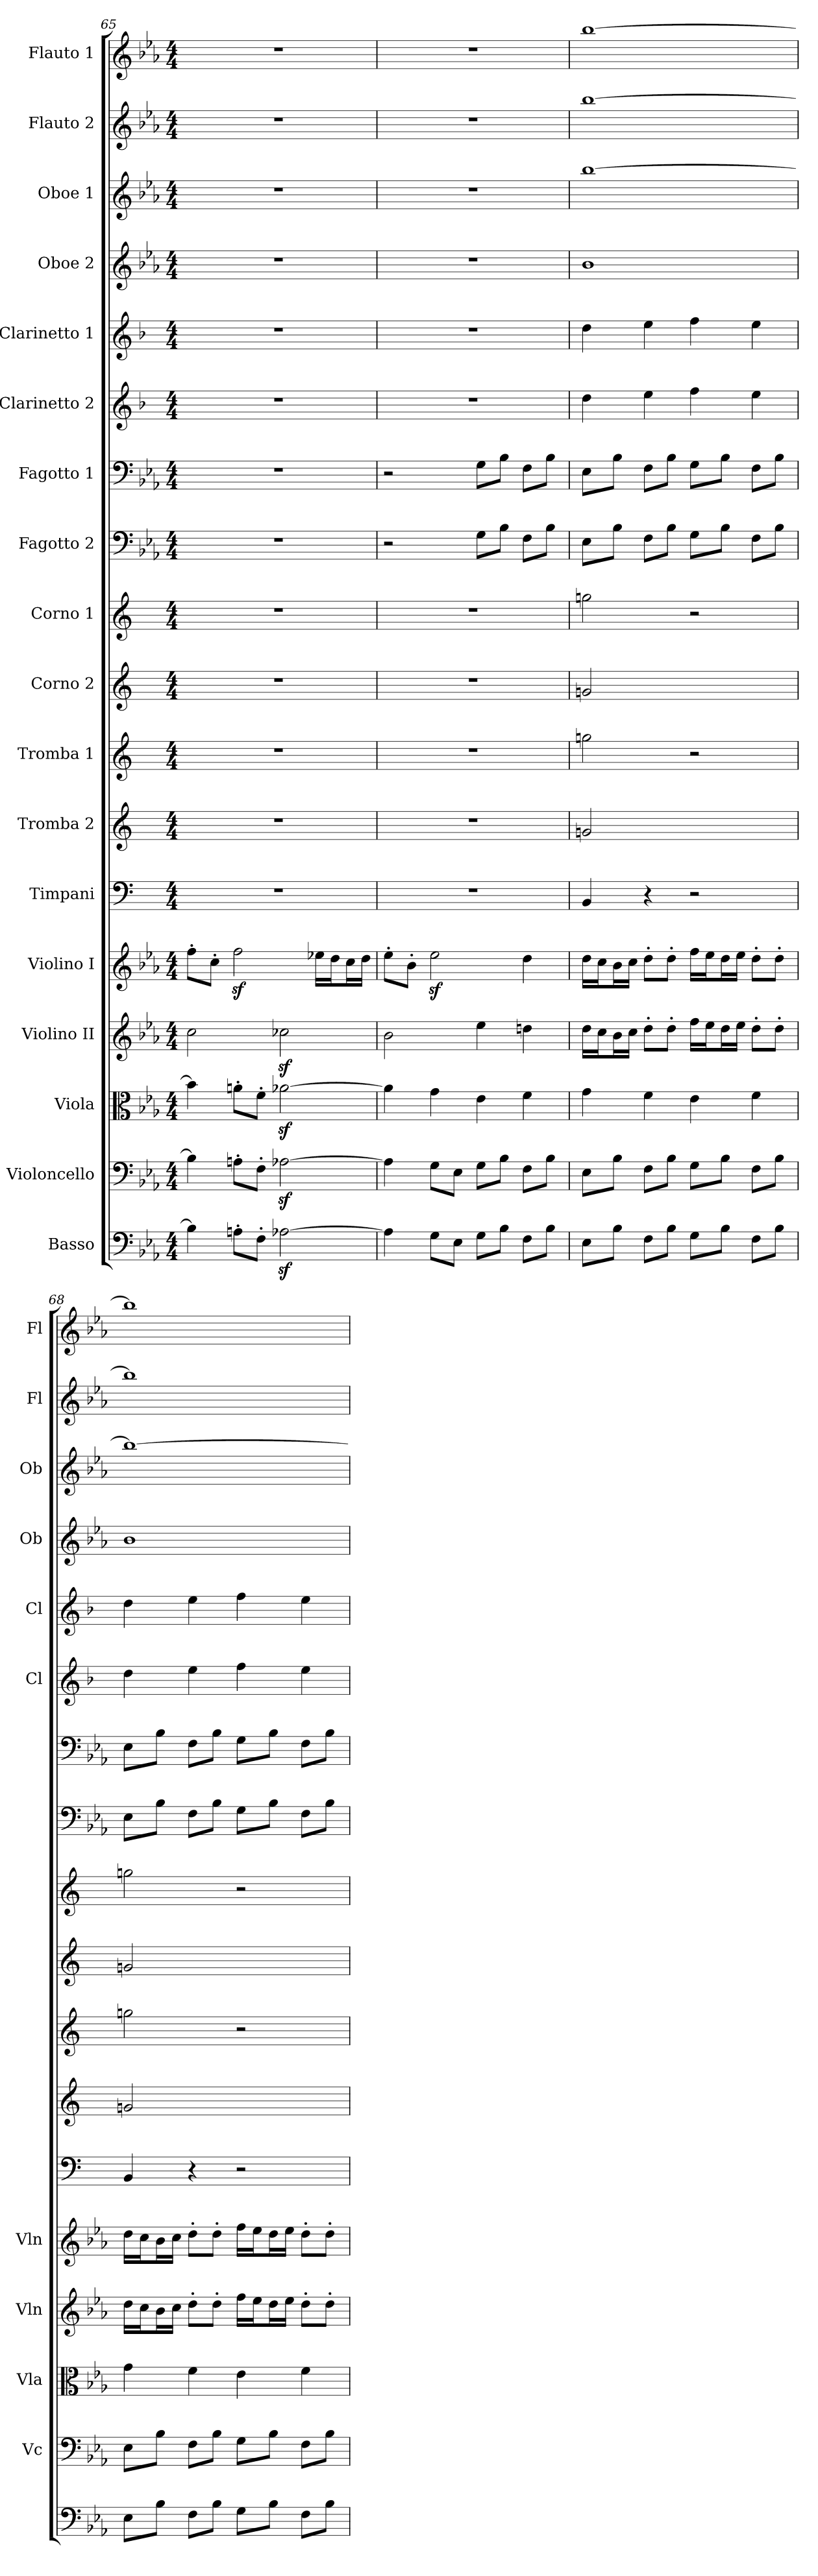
**kern	**kern	**kern	**kern	**kern	**kern	**kern	**kern	**kern	**kern	**kern	**kern	**kern	**kern	**kern	**kern	**kern	**kern
*part18	*part17	*part16	*part15	*part14	*part13	*part12	*part11	*part10	*part9	*part8	*part7	*part6	*part5	*part4	*part3	*part2	*part1
*staff18	*staff17	*staff16	*staff15	*staff14	*staff13	*staff12	*staff11	*staff10	*staff9	*staff8	*staff7	*staff6	*staff5	*staff4	*staff3	*staff2	*staff1
*I"Basso	*I"Violoncello	*I"Viola	*I"Violino II	*I"Violino I	*I"Timpani	*I"Tromba 2	*I"Tromba 1	*I"Corno 2	*I"Corno 1	*I"Fagotto 2	*I"Fagotto 1	*I"Clarinetto 2	*I"Clarinetto 1	*I"Oboe 2	*I"Oboe 1	*I"Flauto 2	*I"Flauto 1
*	*I'Vc	*I'Vla	*I'Vln	*I'Vln	*	*	*	*	*	*	*	*I'Cl	*I'Cl	*I'Ob	*I'Ob	*I'Fl	*I'Fl
*clefF4	*clefF4	*clefC3	*clefG2	*clefG2	*clefF4	*clefG2	*clefG2	*clefG2	*clefG2	*clefF4	*clefF4	*clefG2	*clefG2	*clefG2	*clefG2	*clefG2	*clefG2
*ITrd7c12	*	*	*	*	*	*ITrd-2c-3	*ITrd-2c-3	*ITrd5c9	*ITrd5c9	*	*	*ITrd1c2	*ITrd1c2	*	*	*	*
*k[b-e-a-]	*k[b-e-a-]	*k[b-e-a-]	*k[b-e-a-]	*k[b-e-a-]	*	*	*	*	*	*k[b-e-a-]	*k[b-e-a-]	*k[b-e-a-]	*k[b-e-a-]	*k[b-e-a-]	*k[b-e-a-]	*k[b-e-a-]	*k[b-e-a-]
*M4/4	*M4/4	*M4/4	*M4/4	*M4/4	*M4/4	*M4/4	*M4/4	*M4/4	*M4/4	*M4/4	*M4/4	*M4/4	*M4/4	*M4/4	*M4/4	*M4/4	*M4/4
=65	=65	=65	=65	=65	=65	=65	=65	=65	=65	=65	=65	=65	=65	=65	=65	=65	=65
4BB-]	4B-]	4b-]	2cc	8ff'\L	1r	1r	1r	1r	1r	1r	1r	1r	1r	1r	1r	1r	1r
.	.	.	.	8cc'\J	.	.	.	.	.	.	.	.	.	.	.	.	.
8AAn'\L	8An'\L	8an'\L	.	2ffz	.	.	.	.	.	.	.	.	.	.	.	.	.
8FF'\J	8F'\J	8f'\J	.	.	.	.	.	.	.	.	.	.	.	.	.	.	.
[2AA-Xz	[2A-Xz	[2a-Xz	2cc-Xz	.	.	.	.	.	.	.	.	.	.	.	.	.	.
.	.	.	.	16ee-X\LL	.	.	.	.	.	.	.	.	.	.	.	.	.
.	.	.	.	16dd\J	.	.	.	.	.	.	.	.	.	.	.	.	.
.	.	.	.	16cc\L	.	.	.	.	.	.	.	.	.	.	.	.	.
.	.	.	.	16dd\JJ	.	.	.	.	.	.	.	.	.	.	.	.	.
=66	=66	=66	=66	=66	=66	=66	=66	=66	=66	=66	=66	=66	=66	=66	=66	=66	=66
4AA-]	4A-]	4a-]	2b-	8ee-'\L	1r	1r	1r	1r	1r	2r	2r	1r	1r	1r	1r	1r	1r
.	.	.	.	8b-'\J	.	.	.	.	.	.	.	.	.	.	.	.	.
8GG\L	8G\L	4g	.	2ee-z	.	.	.	.	.	.	.	.	.	.	.	.	.
8EE-\J	8E-\J	.	.	.	.	.	.	.	.	.	.	.	.	.	.	.	.
8GG\L	8G\L	4e-	4ee-	.	.	.	.	.	.	8G\L	8G\L	.	.	.	.	.	.
8BB-\J	8B-\J	.	.	.	.	.	.	.	.	8B-\J	8B-\J	.	.	.	.	.	.
8FF\L	8F\L	4f	4ddn	4dd	.	.	.	.	.	8F\L	8F\L	.	.	.	.	.	.
8BB-\J	8B-\J	.	.	.	.	.	.	.	.	8B-\J	8B-\J	.	.	.	.	.	.
=67	=67	=67	=67	=67	=67	=67	=67	=67	=67	=67	=67	=67	=67	=67	=67	=67	=67
8EE-\L	8E-\L	4g	16dd\LL	16dd\LL	4BB	2b-X	2bb-X	2B-X	2b-X	8E-\L	8E-\L	4cc	4cc	1b-	[1bb-	[1bb-	[1bb-
.	.	.	16cc\J	16cc\J	.	.	.	.	.	.	.	.	.	.	.	.	.
8BB-\J	8B-\J	.	16b-\L	16b-\L	.	.	.	.	.	8B-\J	8B-\J	.	.	.	.	.	.
.	.	.	16cc\JJ	16cc\JJ	.	.	.	.	.	.	.	.	.	.	.	.	.
8FF\L	8F\L	4f	8dd'\L	8dd'\L	4r	.	.	.	.	8F\L	8F\L	4dd	4dd	.	.	.	.
8BB-\J	8B-\J	.	8dd'\J	8dd'\J	.	.	.	.	.	8B-\J	8B-\J	.	.	.	.	.	.
8GG\L	8G\L	4e-	16ff\LL	16ff\LL	2r	2ryy	2r	2ryy	2r	8G\L	8G\L	4ee-	4ee-	.	.	.	.
.	.	.	16ee-\J	16ee-\J	.	.	.	.	.	.	.	.	.	.	.	.	.
8BB-\J	8B-\J	.	16dd\L	16dd\L	.	.	.	.	.	8B-\J	8B-\J	.	.	.	.	.	.
.	.	.	16ee-\JJ	16ee-\JJ	.	.	.	.	.	.	.	.	.	.	.	.	.
8FF\L	8F\L	4f	8dd'\L	8dd'\L	.	.	.	.	.	8F\L	8F\L	4dd	4dd	.	.	.	.
8BB-\J	8B-\J	.	8dd'\J	8dd'\J	.	.	.	.	.	8B-\J	8B-\J	.	.	.	.	.	.
=68	=68	=68	=68	=68	=68	=68	=68	=68	=68	=68	=68	=68	=68	=68	=68	=68	=68
8EE-\L	8E-\L	4g	16dd\LL	16dd\LL	4BB	2b-X	2bb-X	2B-X	2b-X	8E-\L	8E-\L	4cc	4cc	1b-	1bb-_	1bb-]	1bb-]
.	.	.	16cc\J	16cc\J	.	.	.	.	.	.	.	.	.	.	.	.	.
8BB-\J	8B-\J	.	16b-\L	16b-\L	.	.	.	.	.	8B-\J	8B-\J	.	.	.	.	.	.
.	.	.	16cc\JJ	16cc\JJ	.	.	.	.	.	.	.	.	.	.	.	.	.
8FF\L	8F\L	4f	8dd'\L	8dd'\L	4r	.	.	.	.	8F\L	8F\L	4dd	4dd	.	.	.	.
8BB-\J	8B-\J	.	8dd'\J	8dd'\J	.	.	.	.	.	8B-\J	8B-\J	.	.	.	.	.	.
8GG\L	8G\L	4e-	16ff\LL	16ff\LL	2r	2ryy	2r	2ryy	2r	8G\L	8G\L	4ee-	4ee-	.	.	.	.
.	.	.	16ee-\J	16ee-\J	.	.	.	.	.	.	.	.	.	.	.	.	.
8BB-\J	8B-\J	.	16dd\L	16dd\L	.	.	.	.	.	8B-\J	8B-\J	.	.	.	.	.	.
.	.	.	16ee-\JJ	16ee-\JJ	.	.	.	.	.	.	.	.	.	.	.	.	.
8FF\L	8F\L	4f	8dd'\L	8dd'\L	.	.	.	.	.	8F\L	8F\L	4dd	4dd	.	.	.	.
8BB-\J	8B-\J	.	8dd'\J	8dd'\J	.	.	.	.	.	8B-\J	8B-\J	.	.	.	.	.	.
=	=	=	=	=	=	=	=	=	=	=	=	=	=	=	=	=	=
*-	*-	*-	*-	*-	*-	*-	*-	*-	*-	*-	*-	*-	*-	*-	*-	*-	*-
